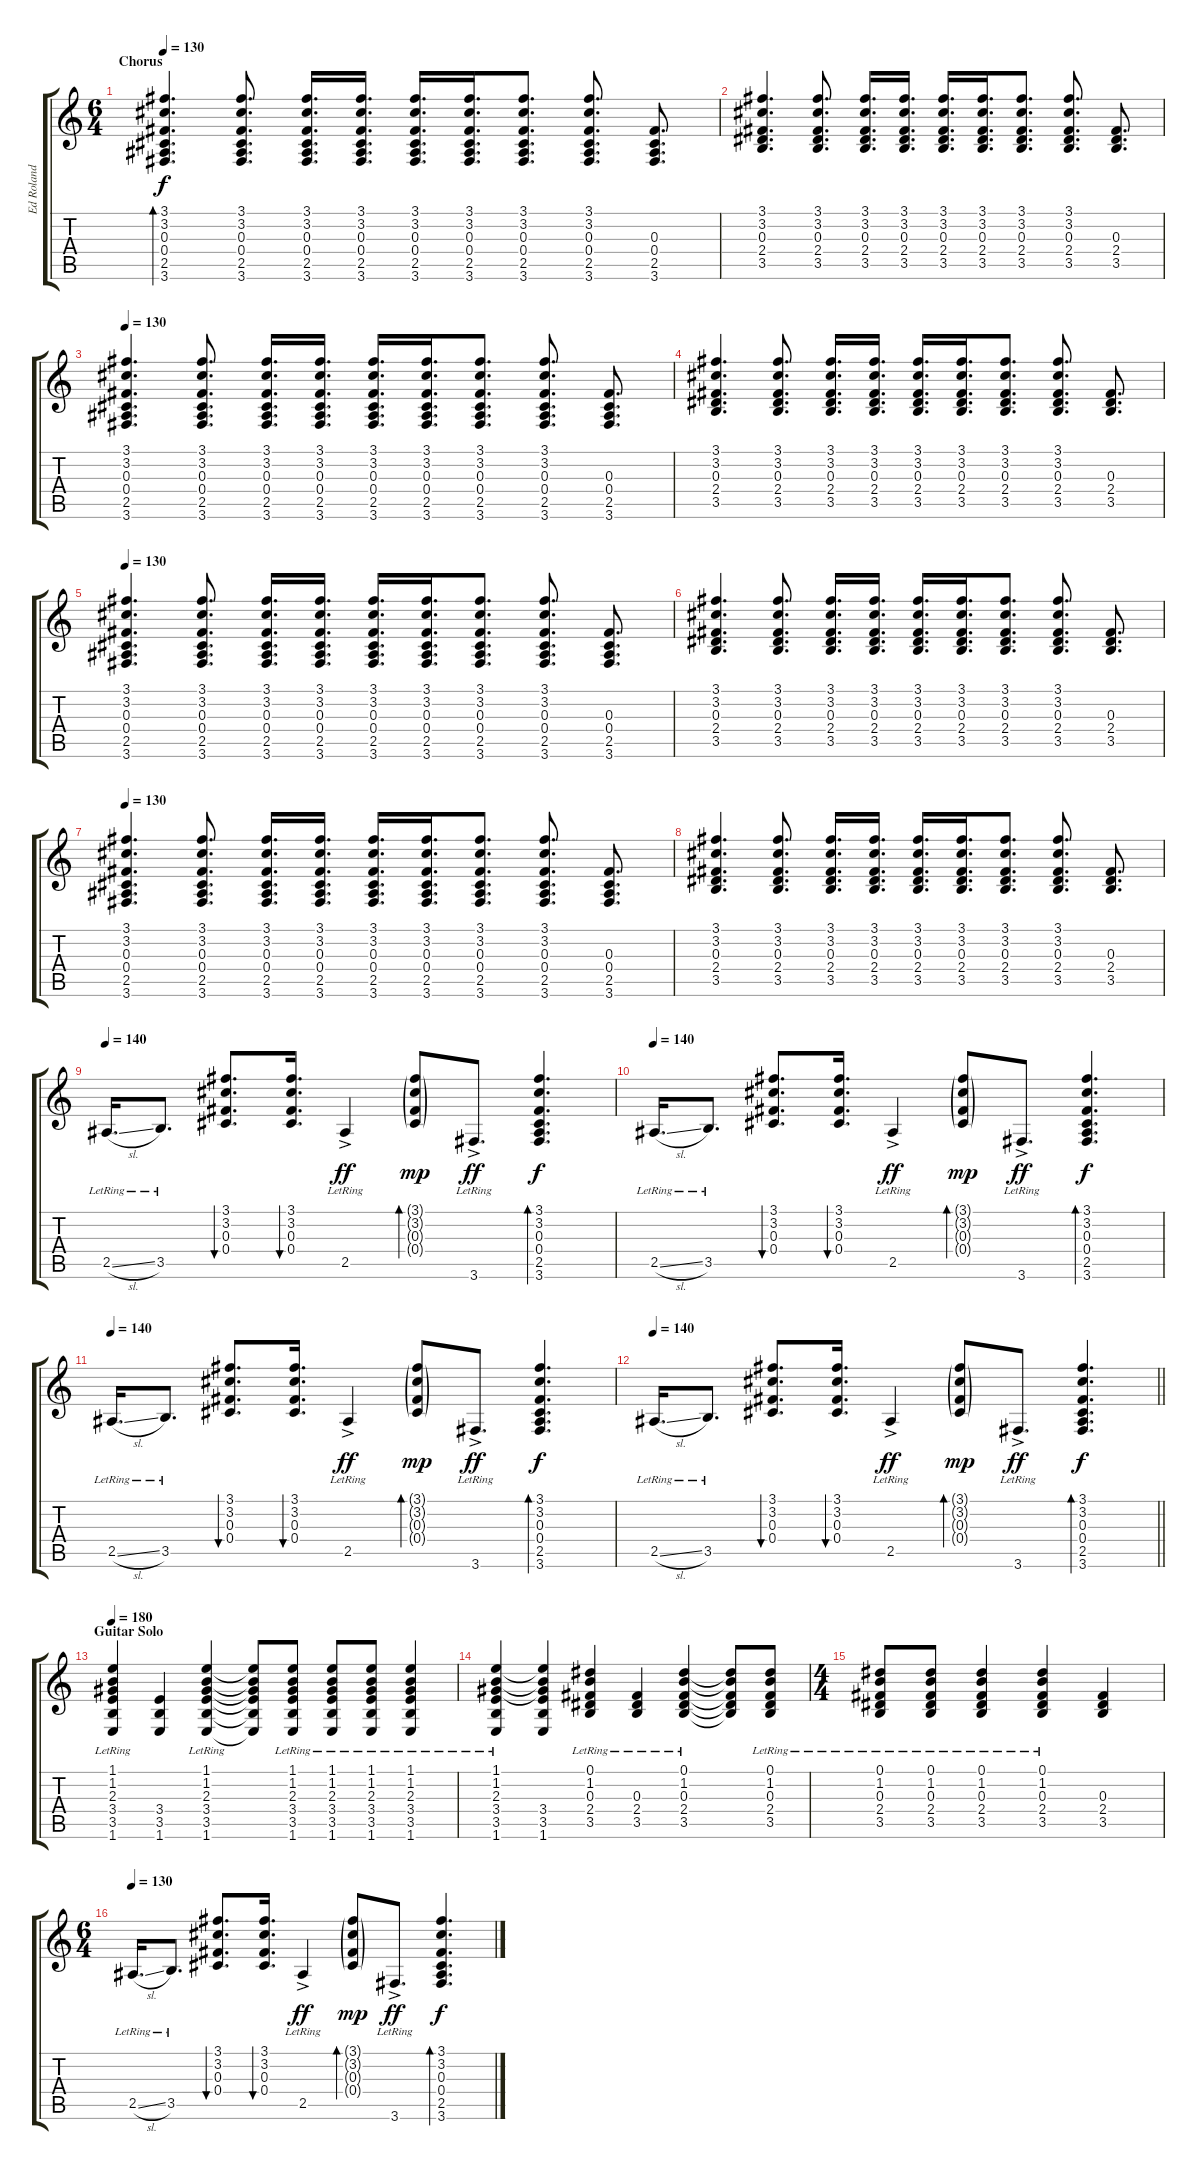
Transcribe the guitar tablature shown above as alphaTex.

\track ("Ed Roland" "Ed Roland") {instrument acousticguitarsteel}
\staff {score tabs}
\tuning (Eb4 Bb3 Gb3 Db3 Ab2 Eb2) {hide}
\ts (6 4)
\section ("" "Chorus")
\tempo 130
\clef g2
\ks c
(3.1 3.2 0.3 0.4 2.5 3.6).4{d bd 240 dy f} (3.1 3.2 0.3 0.4 2.5 3.6).8{d} (3.1 3.2 0.3 0.4 2.5 3.6).16{d} (3.1 3.2 0.3 0.4 2.5 3.6).16{d} (3.1 3.2 0.3 0.4 2.5 3.6).16{d} (3.1 3.2 0.3 0.4 2.5 3.6).16{d} (3.1 3.2 0.3 0.4 2.5 3.6).8{d} (3.1 3.2 0.3 0.4 2.5 3.6).8{d} (0.3 0.4 2.5 3.6).8{d} |
(3.1 3.2 0.3 2.4 3.5).4{d} (3.1 3.2 0.3 2.4 3.5).8{d} (3.1 3.2 0.3 2.4 3.5).16{d} (3.1 3.2 0.3 2.4 3.5).16{d} (3.1 3.2 0.3 2.4 3.5).16{d} (3.1 3.2 0.3 2.4 3.5).16{d} (3.1 3.2 0.3 2.4 3.5).8{d} (3.1 3.2 0.3 2.4 3.5).8{d} (0.3 2.4 3.5).8{d} |
\tempo 130
(3.1 3.2 0.3 0.4 2.5 3.6).4{d} (3.1 3.2 0.3 0.4 2.5 3.6).8{d} (3.1 3.2 0.3 0.4 2.5 3.6).16{d} (3.1 3.2 0.3 0.4 2.5 3.6).16{d} (3.1 3.2 0.3 0.4 2.5 3.6).16{d} (3.1 3.2 0.3 0.4 2.5 3.6).16{d} (3.1 3.2 0.3 0.4 2.5 3.6).8{d} (3.1 3.2 0.3 0.4 2.5 3.6).8{d} (0.3 0.4 2.5 3.6).8{d} |
(3.1 3.2 0.3 2.4 3.5).4{d} (3.1 3.2 0.3 2.4 3.5).8{d} (3.1 3.2 0.3 2.4 3.5).16{d} (3.1 3.2 0.3 2.4 3.5).16{d} (3.1 3.2 0.3 2.4 3.5).16{d} (3.1 3.2 0.3 2.4 3.5).16{d} (3.1 3.2 0.3 2.4 3.5).8{d} (3.1 3.2 0.3 2.4 3.5).8{d} (0.3 2.4 3.5).8{d} |
\tempo 130
(3.1 3.2 0.3 0.4 2.5 3.6).4{d} (3.1 3.2 0.3 0.4 2.5 3.6).8{d} (3.1 3.2 0.3 0.4 2.5 3.6).16{d} (3.1 3.2 0.3 0.4 2.5 3.6).16{d} (3.1 3.2 0.3 0.4 2.5 3.6).16{d} (3.1 3.2 0.3 0.4 2.5 3.6).16{d} (3.1 3.2 0.3 0.4 2.5 3.6).8{d} (3.1 3.2 0.3 0.4 2.5 3.6).8{d} (0.3 0.4 2.5 3.6).8{d} |
(3.1 3.2 0.3 2.4 3.5).4{d} (3.1 3.2 0.3 2.4 3.5).8{d} (3.1 3.2 0.3 2.4 3.5).16{d} (3.1 3.2 0.3 2.4 3.5).16{d} (3.1 3.2 0.3 2.4 3.5).16{d} (3.1 3.2 0.3 2.4 3.5).16{d} (3.1 3.2 0.3 2.4 3.5).8{d} (3.1 3.2 0.3 2.4 3.5).8{d} (0.3 2.4 3.5).8{d} |
\tempo 130
(3.1 3.2 0.3 0.4 2.5 3.6).4{d} (3.1 3.2 0.3 0.4 2.5 3.6).8{d} (3.1 3.2 0.3 0.4 2.5 3.6).16{d} (3.1 3.2 0.3 0.4 2.5 3.6).16{d} (3.1 3.2 0.3 0.4 2.5 3.6).16{d} (3.1 3.2 0.3 0.4 2.5 3.6).16{d} (3.1 3.2 0.3 0.4 2.5 3.6).8{d} (3.1 3.2 0.3 0.4 2.5 3.6).8{d} (0.3 0.4 2.5 3.6).8{d} |
(3.1 3.2 0.3 2.4 3.5).4{d} (3.1 3.2 0.3 2.4 3.5).8{d} (3.1 3.2 0.3 2.4 3.5).16{d} (3.1 3.2 0.3 2.4 3.5).16{d} (3.1 3.2 0.3 2.4 3.5).16{d} (3.1 3.2 0.3 2.4 3.5).16{d} (3.1 3.2 0.3 2.4 3.5).8{d} (3.1 3.2 0.3 2.4 3.5).8{d} (0.3 2.4 3.5).8{d} |
\tempo 140
2.5{sl lr}.16{d} 3.5{lr}.8{d} (3.1 3.2 0.3 0.4).8{d bu 60} (3.1 3.2 0.3 0.4).16{d bu 60} 2.5{ac lr}.4{dy ff} (3.1{g} 3.2{g} 0.3{g} 0.4{g}).8{bd 60 dy mp} 3.6{ac lr}.8{d dy ff} (3.1 3.2 0.3 0.4 2.5 3.6).4{d bd 60 dy f} |
\tempo 140
2.5{sl lr}.16{d} 3.5{lr}.8{d} (3.1 3.2 0.3 0.4).8{d bu 60} (3.1 3.2 0.3 0.4).16{d bu 60} 2.5{ac lr}.4{dy ff} (3.1{g} 3.2{g} 0.3{g} 0.4{g}).8{bd 60 dy mp} 3.6{ac lr}.8{d dy ff} (3.1 3.2 0.3 0.4 2.5 3.6).4{d bd 60 dy f} |
\tempo 140
2.5{sl lr}.16{d} 3.5{lr}.8{d} (3.1 3.2 0.3 0.4).8{d bu 60} (3.1 3.2 0.3 0.4).16{d bu 60} 2.5{ac lr}.4{dy ff} (3.1{g} 3.2{g} 0.3{g} 0.4{g}).8{bd 60 dy mp} 3.6{ac lr}.8{d dy ff} (3.1 3.2 0.3 0.4 2.5 3.6).4{d bd 60 dy f} |
\tempo 140
\barLineRight lightlight
2.5{sl lr}.16{d} 3.5{lr}.8{d} (3.1 3.2 0.3 0.4).8{d bu 60} (3.1 3.2 0.3 0.4).16{d bu 60} 2.5{ac lr}.4{dy ff} (3.1{g} 3.2{g} 0.3{g} 0.4{g}).8{bd 60 dy mp} 3.6{ac lr}.8{d dy ff} (3.1 3.2 0.3 0.4 2.5 3.6).4{d bd 60 dy f} |
\section ("" "Guitar Solo")
\tempo 180
(1.1{lr} 1.2{lr} 2.3{lr} 3.4{lr} 3.5{lr} 1.6{lr}).4 (3.4 3.5 1.6).4 (1.1{lr} 1.2{lr} 2.3{lr} 3.4{lr} 3.5{lr} 1.6{lr}).4 (1.1{t} 1.2{t} 2.3{t} 3.4{t} 3.5{t} 1.6{t}).8 (1.1{lr} 1.2{lr} 2.3{lr} 3.4{lr} 3.5{lr} 1.6{lr}).8 (1.1{lr} 1.2{lr} 2.3{lr} 3.4{lr} 3.5{lr} 1.6{lr}).8 (1.1{lr} 1.2{lr} 2.3{lr} 3.4{lr} 3.5{lr} 1.6{lr}).8 (1.1{lr} 1.2{lr} 2.3{lr} 3.4{lr} 3.5{lr} 1.6{lr}).4 |
(1.1{lr} 1.2{lr} 2.3{lr} 3.4{lr} 3.5{lr} 1.6{lr}).4 (1.1{t} 1.2{t} 2.3{t} 3.4 3.5 1.6).4 (0.1{lr} 1.2{lr} 0.3{lr} 2.4{lr} 3.5{lr}).4 (0.3{lr} 2.4{lr} 3.5{lr}).4 (0.1{lr} 1.2{lr} 0.3{lr} 2.4{lr} 3.5{lr}).4 (0.1{t} 1.2{t} 0.3{t} 2.4{t} 3.5{t}).8 (0.1{lr} 1.2{lr} 0.3{lr} 2.4{lr} 3.5{lr}).8 |
\ts (4 4)
(0.1{lr} 1.2{lr} 0.3{lr} 2.4{lr} 3.5{lr}).8 (0.1{lr} 1.2{lr} 0.3{lr} 2.4{lr} 3.5{lr}).8 (0.1{lr} 1.2{lr} 0.3{lr} 2.4{lr} 3.5{lr}).4 (0.1{lr} 1.2{lr} 0.3{lr} 2.4{lr} 3.5{lr}).4 (0.3 2.4 3.5).4 |
\ts (6 4)
\tempo 130
2.5{sl lr}.16{d} 3.5{lr}.8{d} (3.1 3.2 0.3 0.4).8{d bu 60} (3.1 3.2 0.3 0.4).16{d bu 60} 2.5{ac lr}.4{dy ff} (3.1{g} 3.2{g} 0.3{g} 0.4{g}).8{bd 60 dy mp} 3.6{ac lr}.8{d dy ff} (3.1 3.2 0.3 0.4 2.5 3.6).4{d bd 60 dy f}
